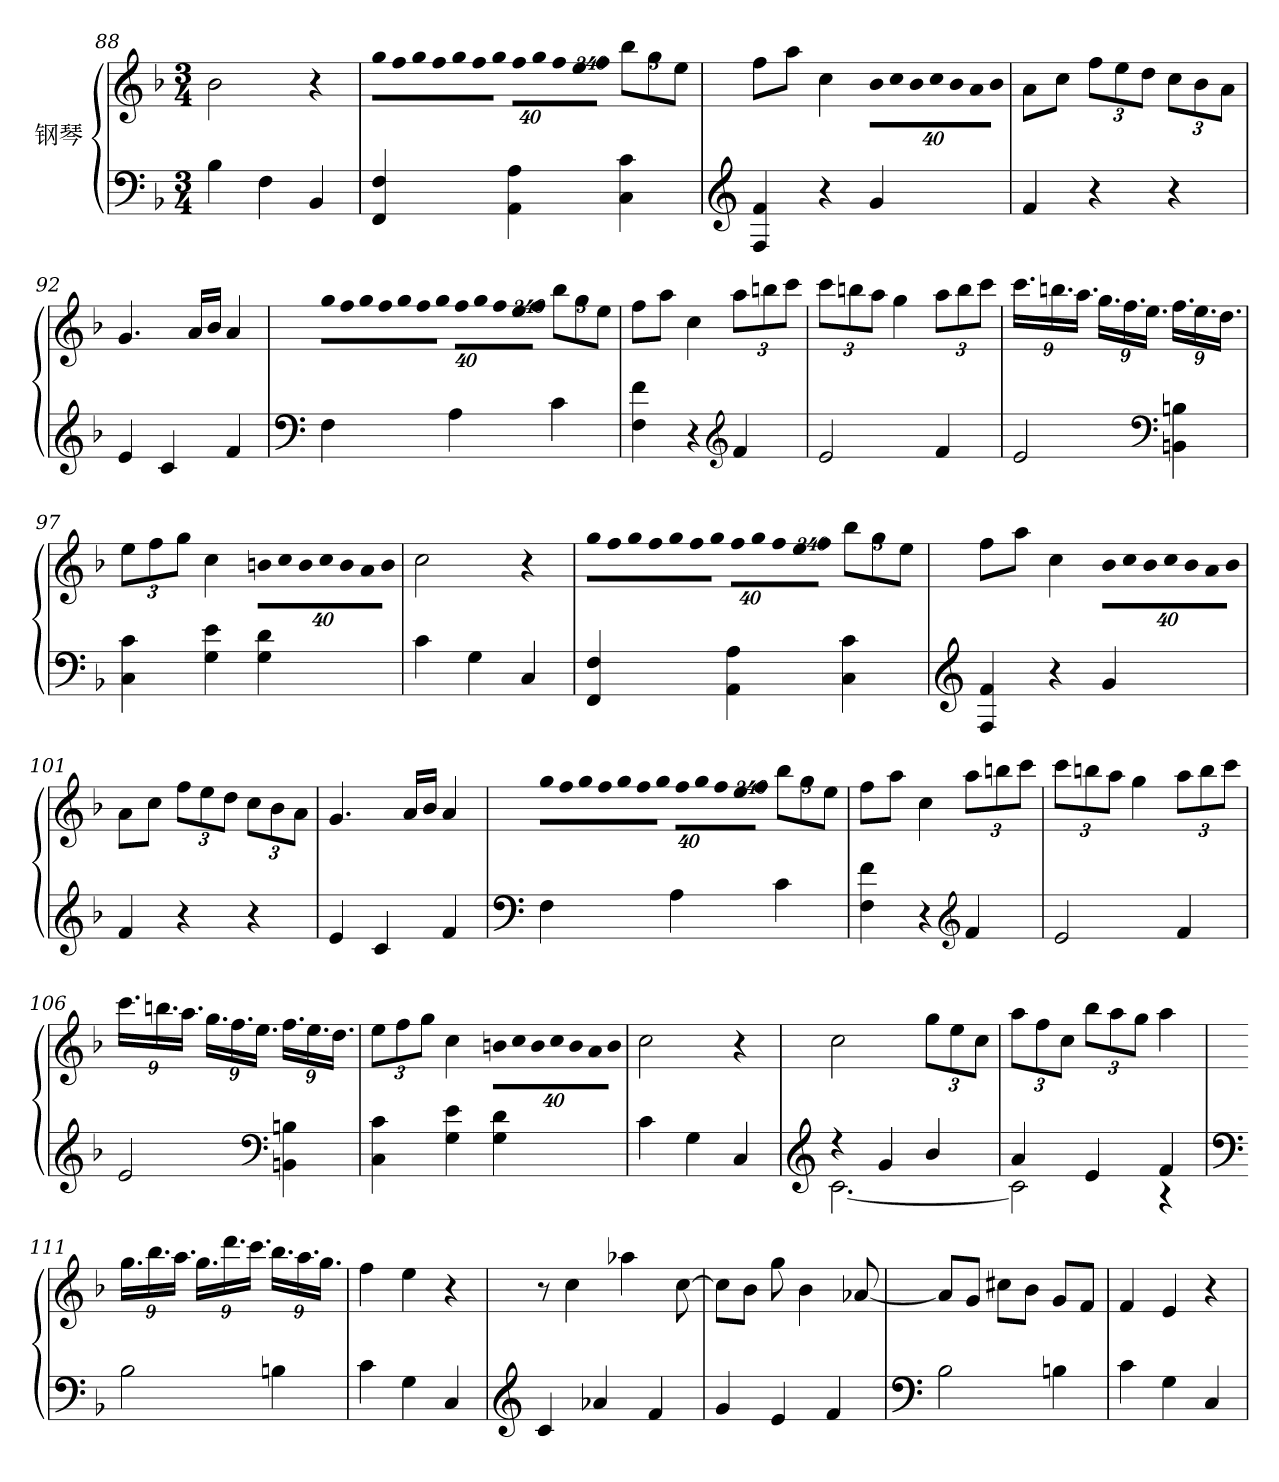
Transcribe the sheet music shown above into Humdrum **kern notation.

**kern	**kern
*part2	*part1
*staff2	*staff1
*I"钢琴	*I"钢琴
!!LO:LB:g=z
*clefF4	*clefG2
*k[b-]	*k[b-]
*M3/4	*M3/4
=88	=88
4B-\	2b-\
4F\	.
4BB-/	4r
=89	=89
*	*Xbrackettup
!	!LO:N:vis=32
4FF/ 4F/	640%23gg\LLL
!	!LO:N:vis=32
.	640%23ff\
!	!LO:N:vis=32
.	640%23gg\
!	!LO:N:vis=32
.	640%23ff\
!	!LO:N:vis=32
.	640%23gg\
!	!LO:N:vis=32
.	640%23ff\
!	!LO:N:vis=32
.	640%23gg\JJJ
4AA\ 4A\	.
!	!LO:N:vis=32
.	640%23ff\LLL
!	!LO:N:vis=32
.	640%23gg\
!	!LO:N:vis=32
.	640%23ff\J
!	!LO:N:vis=16
.	1920%137ee\
!	!LO:N:vis=16
.	1920%137ff\JJ
4C\ 4c\	.
.	12bb-\L
.	12gg\
.	12ee\J
480ryy	.
=90	=90
*clefG2	*
4F/ 4f/	8ff\L
.	8aa\J
4r	4cc\
!	!LO:N:vis=32
4g/	640%23b-\LLL
!	!LO:N:vis=32
.	640%23cc\
!	!LO:N:vis=32
.	640%23b-\
!	!LO:N:vis=32
.	640%23cc\
!	!LO:N:vis=32
.	640%23b-\
!	!LO:N:vis=32
.	640%23a\
!	!LO:N:vis=32
.	640%23b-\JJJ
640ryy	.
=91	=91
4f/	8a\L
.	8cc\J
4r	12ff\L
.	12ee\
.	12dd\J
4r	12cc\L
.	12b-\
.	12a\J
=92	=92
4e/	4.g/
4c/	.
.	16a/LL
.	16b-/JJ
4f/	4a/
!!LO:LB:g=z
=93	=93
*clefF4	*
!	!LO:N:vis=32
4F\	640%23gg\LLL
!	!LO:N:vis=32
.	640%23ff\
!	!LO:N:vis=32
.	640%23gg\
!	!LO:N:vis=32
.	640%23ff\
!	!LO:N:vis=32
.	640%23gg\
!	!LO:N:vis=32
.	640%23ff\
!	!LO:N:vis=32
.	640%23gg\JJJ
4A\	.
!	!LO:N:vis=32
.	640%23ff\LLL
!	!LO:N:vis=32
.	640%23gg\
!	!LO:N:vis=32
.	640%23ff\J
!	!LO:N:vis=16
.	1920%137ee\
!	!LO:N:vis=16
.	1920%137ff\JJ
4c\	.
.	12bb-\L
.	12gg\
.	12ee\J
480ryy	.
=94	=94
4F\ 4f\	8ff\L
.	8aa\J
4r	4cc\
*clefG2	*
4f/	12aa\L
.	12bbn\
.	12ccc\J
=95	=95
2e/	12ccc\L
.	12bbn\
.	12aa\J
.	4gg\
4f/	12aa\L
.	12bb\
.	12ccc\J
!!LO:PB:g=z
=96	=96
2e/	18.ccc\LL
.	18.bbn\
.	18.aa\JJ
.	18.gg\LL
.	18.ff\
.	18.ee\JJ
*clefF4	*
4BBn\ 4Bn\	18.ff\LL
.	18.ee\
.	18.dd\JJ
=97	=97
4C\ 4c\	12ee\L
.	12ff\
.	12gg\J
4G\ 4e\	4cc\
!	!LO:N:vis=32
4G\ 4d\	640%23bn\LLL
!	!LO:N:vis=32
.	640%23cc\
!	!LO:N:vis=32
.	640%23b\
!	!LO:N:vis=32
.	640%23cc\
!	!LO:N:vis=32
.	640%23b\
!	!LO:N:vis=32
.	640%23a\
!	!LO:N:vis=32
.	640%23b\JJJ
640ryy	.
=98	=98
4c\	2cc\
4G\	.
4C/	4r
!!LO:LB:g=z
=99	=99
!	!LO:N:vis=32
4FF/ 4F/	640%23gg\LLL
!	!LO:N:vis=32
.	640%23ff\
!	!LO:N:vis=32
.	640%23gg\
!	!LO:N:vis=32
.	640%23ff\
!	!LO:N:vis=32
.	640%23gg\
!	!LO:N:vis=32
.	640%23ff\
!	!LO:N:vis=32
.	640%23gg\JJJ
4AA\ 4A\	.
!	!LO:N:vis=32
.	640%23ff\LLL
!	!LO:N:vis=32
.	640%23gg\
!	!LO:N:vis=32
.	640%23ff\J
!	!LO:N:vis=16
.	1920%137ee\
!	!LO:N:vis=16
.	1920%137ff\JJ
4C\ 4c\	.
.	12bb-\L
.	12gg\
.	12ee\J
480ryy	.
=100	=100
*clefG2	*
4F/ 4f/	8ff\L
.	8aa\J
4r	4cc\
!	!LO:N:vis=32
4g/	640%23b-\LLL
!	!LO:N:vis=32
.	640%23cc\
!	!LO:N:vis=32
.	640%23b-\
!	!LO:N:vis=32
.	640%23cc\
!	!LO:N:vis=32
.	640%23b-\
!	!LO:N:vis=32
.	640%23a\
!	!LO:N:vis=32
.	640%23b-\JJJ
640ryy	.
=101	=101
4f/	8a\L
.	8cc\J
4r	12ff\L
.	12ee\
.	12dd\J
4r	12cc\L
.	12b-\
.	12a\J
=102	=102
4e/	4.g/
4c/	.
.	16a/LL
.	16b-/JJ
4f/	4a/
!!LO:LB:g=z
=103	=103
*clefF4	*
!	!LO:N:vis=32
4F\	640%23gg\LLL
!	!LO:N:vis=32
.	640%23ff\
!	!LO:N:vis=32
.	640%23gg\
!	!LO:N:vis=32
.	640%23ff\
!	!LO:N:vis=32
.	640%23gg\
!	!LO:N:vis=32
.	640%23ff\
!	!LO:N:vis=32
.	640%23gg\JJJ
4A\	.
!	!LO:N:vis=32
.	640%23ff\LLL
!	!LO:N:vis=32
.	640%23gg\
!	!LO:N:vis=32
.	640%23ff\J
!	!LO:N:vis=16
.	1920%137ee\
!	!LO:N:vis=16
.	1920%137ff\JJ
4c\	.
.	12bb-\L
.	12gg\
.	12ee\J
480ryy	.
=104	=104
4F\ 4f\	8ff\L
.	8aa\J
4r	4cc\
*clefG2	*
4f/	12aa\L
.	12bbn\
.	12ccc\J
=105	=105
2e/	12ccc\L
.	12bbn\
.	12aa\J
.	4gg\
4f/	12aa\L
.	12bb\
.	12ccc\J
!!LO:LB:g=z
=106	=106
2e/	18.ccc\LL
.	18.bbn\
.	18.aa\JJ
.	18.gg\LL
.	18.ff\
.	18.ee\JJ
*clefF4	*
4BBn\ 4Bn\	18.ff\LL
.	18.ee\
.	18.dd\JJ
=107	=107
4C\ 4c\	12ee\L
.	12ff\
.	12gg\J
4G\ 4e\	4cc\
!	!LO:N:vis=32
4G\ 4d\	640%23bn\LLL
!	!LO:N:vis=32
.	640%23cc\
!	!LO:N:vis=32
.	640%23b\
!	!LO:N:vis=32
.	640%23cc\
!	!LO:N:vis=32
.	640%23b\
!	!LO:N:vis=32
.	640%23a\
!	!LO:N:vis=32
.	640%23b\JJJ
640ryy	.
=108	=108
4c\	2cc\
4G\	.
4C/	4r
=109	=109
*clefG2	*
*^	*
4r	[2.c\	2cc\
4g/	.	.
4b-/	.	12gg\L
.	.	12ee\
.	.	12cc\J
!!LO:LB:g=z
=110	=110	=110
4a/	2c\]	12aa\L
.	.	12ff\
.	.	12cc\J
4e/	.	12bb-\L
.	.	12aa\
.	.	12gg\J
4f/	4r	4aa\
*v	*v	*
=111	=111
*clefF4	*
2B-\	18.gg\LL
.	18.bb-\
.	18.aa\JJ
.	18.gg\LL
.	18.ddd\
.	18.ccc\JJ
4Bn\	18.bb-\LL
.	18.aa\
.	18.gg\JJ
=112	=112
4c\	4ff\
4G\	4ee\
4C/	4r
=113	=113
*clefG2	*
4c/	8r
.	4cc\
4a-X/	.
.	4aa-X\
4f/	.
.	[8cc\
=114	=114
4g/	8cc\L]
.	8b-\J
4e/	8gg\
.	4b-\
4f/	.
.	[8a-X/
!!LO:LB:g=z
=115	=115
*clefF4	*
2B-\	8a-/L]
.	8g/J
.	8cc#X\L
.	8b-\J
4Bn\	8g/L
.	8f/J
=116	=116
4c\	4f/
4G\	4e/
4C/	4r
=	=
*-	*-
